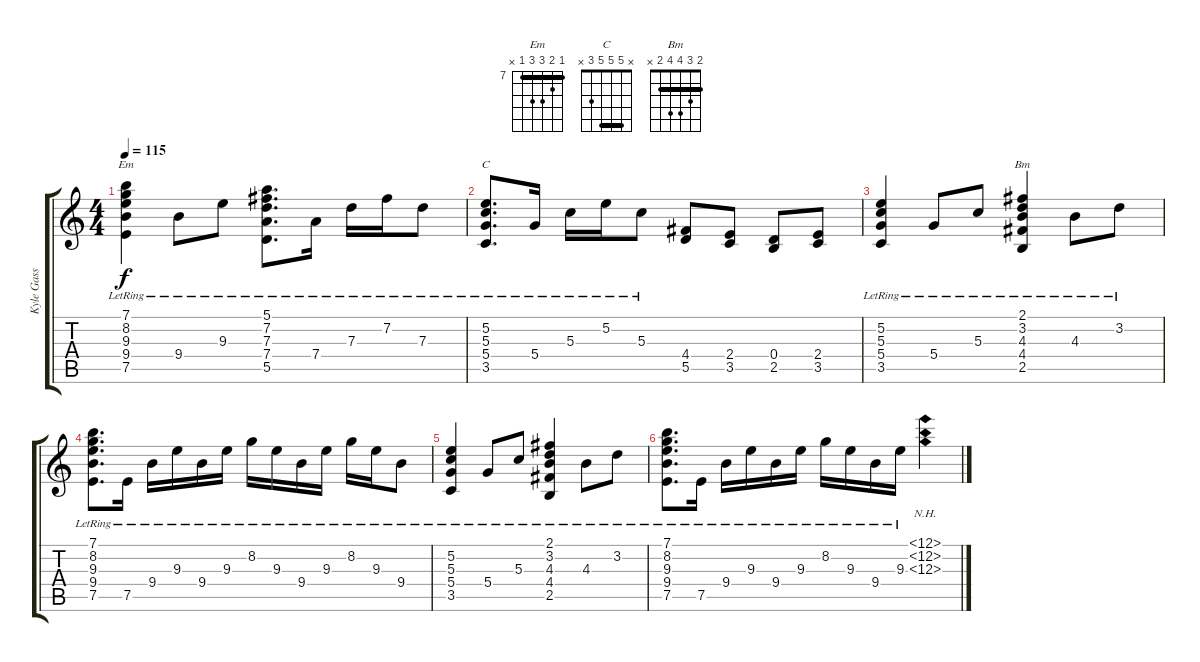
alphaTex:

\track ("Kyle Gass" "Kyle Gass") {instrument distortionguitar}
\staff {score tabs}
\tuning (E4 B3 G3 D3 A2 D2) {hide}
\chord ("Em" 7 8 9 9 7 x) {firstfret 7 barre 7}
\chord ("C" x 5 5 5 3 x) {barre 5}
\chord ("Bm" 2 3 4 4 2 x) {barre 2}
\ts (4 4)
\tempo 115
\clef g2
\ks c
(7.1{lr} 8.2{lr} 9.3{lr} 9.4{lr} 7.5{lr}).4{ch "Em" dy f} 9.4{lr}.8 9.3{lr}.8 (5.1{lr} 7.2{lr} 7.3{lr} 7.4{lr} 5.5{lr}).8{d} 7.4{lr}.16 7.3{lr}.16 7.2{lr}.16 7.3{lr}.8 |
(5.2{lr} 5.3{lr} 5.4{lr} 3.5{lr}).8{d ch "C"} 5.4{lr}.16 5.3{lr}.16 5.2{lr}.16 5.3{lr}.8 (4.4 5.5).8 (2.4 3.5).8 (0.4 2.5).8 (2.4 3.5).8 |
(5.2{lr} 5.3{lr} 5.4{lr} 3.5{lr}).4 5.4{lr}.8 5.3{lr}.8 (2.1{lr} 3.2{lr} 4.3{lr} 4.4{lr} 2.5{lr}).4{ch "Bm"} 4.3{lr}.8 3.2{lr}.8 |
(7.1{lr} 8.2{lr} 9.3{lr} 9.4{lr} 7.5{lr}).8{d} 7.5{lr}.16 9.4{lr}.16 9.3{lr}.16 9.4{lr}.16 9.3{lr}.16 8.2{lr}.16 9.3{lr}.16 9.4{lr}.16 9.3{lr}.16 8.2{lr}.16 9.3{lr}.16 9.4{lr}.8 |
(5.2{lr} 5.3{lr} 5.4{lr} 3.5{lr}).4 5.4{lr}.8 5.3{lr}.8 (2.1{lr} 3.2{lr} 4.3{lr} 4.4{lr} 2.5{lr}).4 4.3{lr}.8 3.2{lr}.8 |
(7.1{lr} 8.2{lr} 9.3{lr} 9.4{lr} 7.5{lr}).8{d} 7.5{lr}.16 9.4{lr}.16 9.3{lr}.16 9.4{lr}.16 9.3{lr}.16 8.2{lr}.16 9.3{lr}.16 9.4{lr}.16 9.3{lr}.16 (12.1{nh} 12.2{nh} 12.3{nh}).4
